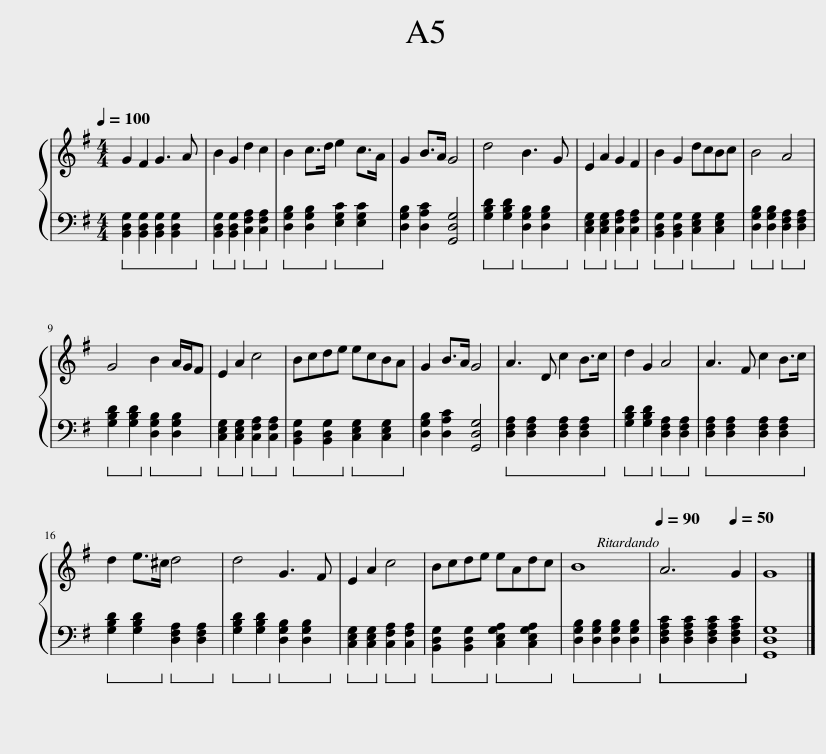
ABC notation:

X:1
%%score { 1 | 2 }
L:1/8
Q:1/4=100
M:4/4
I:linebreak $
K:G
V:1 treble
V:2 bass
V:1
 G2 F2 G3 A | B2 G2 d2 c2 | B2 c>d e2 c>A | G2 B>A G4 | d4 B3 G | %5
 E2 A2 G2 F2 | B2 G2 dcBc | B4 A4 |$ G4 B2 A/G/F | E2 A2 c4 | %10
 Bcde ecBA | G2 B>A G4 | A3 D c2 B>c | d2 G2 A4 | A3 F c2 B>c |$ %15
 d2 e>^c d4 | d4 G3 F | E2 A2 c4 | Bcde eAdc | B8 | %20
[Q:1/4=90] A6[Q:1/4=50] G2 | G8 |] %22
V:2
!ped! [B,,D,G,]2 [B,,D,G,]2 [B,,D,G,]2 [B,,D,G,]2!ped-up! |!ped! [B,,D,G,]2 [B,,D,G,]2!ped-up!!ped! [C,F,A,]2 [C,F,A,]2!ped-up! |!ped! [D,G,B,]2 [D,G,B,]2!ped-up!!ped! [E,G,C]2 [E,G,C]2!ped-up! | [D,G,B,]2 [D,A,C]2 [G,,D,G,]4 |!ped! [G,B,D]2 [G,B,D]2!ped-up!!ped! [D,G,B,]2 [D,G,B,]2!ped-up! | %5
!ped! [C,E,G,]2 [C,E,G,]2!ped-up!!ped! [C,F,A,]2 [C,F,A,]2!ped-up! |!ped! [B,,D,G,]2 [B,,D,G,]2!ped-up!!ped! [C,E,G,]2 [C,E,G,]2!ped-up! |!ped! [D,G,B,]2 [D,G,B,]2!ped-up!!ped! [D,F,A,]2 [D,F,A,]2!ped-up! |$!ped! [G,B,D]2 [G,B,D]2!ped-up!!ped! [D,G,B,]2 [D,G,B,]2!ped-up! |!ped! [C,E,G,]2 [C,E,G,]2!ped-up!!ped! [C,F,A,]2 [C,F,A,]2!ped-up! | %10
!ped! [B,,D,G,]2 [B,,D,G,]2!ped-up!!ped! [C,E,G,]2 [C,E,G,]2!ped-up! | [D,G,B,]2 [D,A,C]2 [G,,D,G,]4 |!ped! [D,F,A,]2 [D,F,A,]2 [D,F,A,]2 [D,F,A,]2!ped-up! |!ped! [G,B,D]2 [G,B,D]2!ped-up!!ped! [D,F,A,]2 [D,F,A,]2!ped-up! |!ped! [D,F,A,]2 [D,F,A,]2 [D,F,A,]2 [D,F,A,]2!ped-up! |$ %15
!ped! [G,B,D]2 [G,B,D]2!ped-up!!ped! [D,F,A,]2 [D,F,A,]2!ped-up! |!ped! [G,B,D]2 [G,B,D]2!ped-up!!ped! [D,G,B,]2 [D,G,B,]2!ped-up! |!ped! [C,E,G,]2 [C,E,G,]2!ped-up!!ped! [C,F,A,]2 [C,F,A,]2!ped-up! |!ped! [B,,D,G,]2 [B,,D,G,]2!ped-up!!ped! [C,E,G,A,]2 [C,E,G,A,]2!ped-up! |!ped! [D,G,B,]2 [D,G,B,]2 [D,G,B,]2 [D,G,B,]2!ped-up! | %20
!ped! [D,F,A,C]2 [D,F,A,C]2 [D,F,A,C]2 [D,F,A,C]2!ped-up! | [G,,D,G,]8 |] %22
